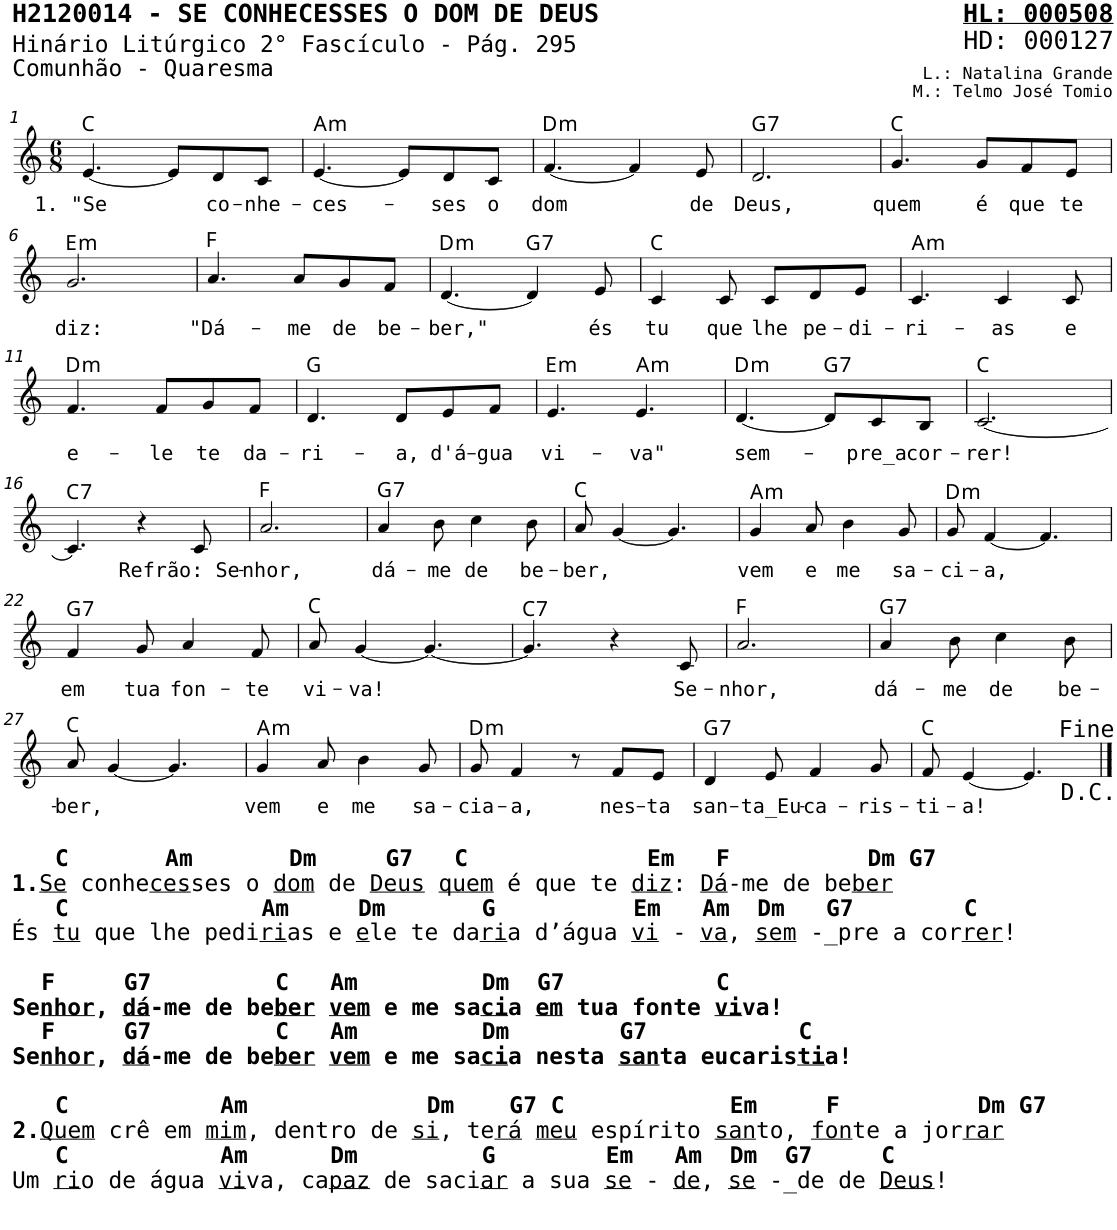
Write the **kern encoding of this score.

**kern	**text	**harte
*part1	*part1	*part1
*staff1	*staff1	*
*I"Voz	*	*
*I'V	*	*
*stria5	*	*
*clefG2	*	*
*k[]	*	*
*M6/8	*	*
=1	=1	=1
!	!LO:LY:b	!
[4.e/	1. "Se	C:maj
8e/L]	.	.
!	!LO:LY:b	!
8d/	co-	.
!	!LO:LY:b	!
8c/J	-nhe-	.
=2	=2	=2
!	!LO:LY:b	!LO:H:kt=m
[4.e/	-ces-	A:min
8e/L]	.	.
!	!LO:LY:b	!
8d/	-ses	.
!	!LO:LY:b	!
8c/J	o	.
=3	=3	=3
!	!LO:LY:b	!LO:H:kt=m
[4.f/	dom	D:min
4f/]	.	.
!	!LO:LY:b	!
8e/	de	.
=4	=4	=4
!	!LO:LY:b	!LO:H:kt=7
2.d/	Deus,	G:7
=5	=5	=5
!	!LO:LY:b	!
4.g/	quem	C:maj
!	!LO:LY:b	!
8g/L	é	.
!	!LO:LY:b	!
8f/	que	.
!	!LO:LY:b	!
8e/J	te	.
!!LO:LB:g=z
=6	=6	=6
!	!LO:LY:b	!LO:H:kt=m
2.g/	diz:	E:min
=7	=7	=7
!	!LO:LY:b	!
4.a/	"Dá-	F:maj
!	!LO:LY:b	!
8a/L	-me	.
!	!LO:LY:b	!
8g/	de	.
!	!LO:LY:b	!
8f/J	be-	.
=8	=8	=8
!	!LO:LY:b	!LO:H:kt=m
[4.d/	-ber,"	D:min
!	!	!LO:H:kt=7
4d/]	.	G:7
!	!LO:LY:b	!
8e/	és	.
=9	=9	=9
!	!LO:LY:b	!
4c/	tu	C:maj
!	!LO:LY:b	!
8c/	que	.
!	!LO:LY:b	!
8c/L	lhe	.
!	!LO:LY:b	!
8d/	pe-	.
!	!LO:LY:b	!
8e/J	-di-	.
=10	=10	=10
!	!LO:LY:b	!LO:H:kt=m
4.c/	-ri-	A:min
!	!LO:LY:b	!
4c/	-as	.
!	!LO:LY:b	!
8c/	e	.
!!LO:LB:g=z
=11	=11	=11
!	!LO:LY:b	!LO:H:kt=m
4.f/	e-	D:min
!	!LO:LY:b	!
8f/L	-le	.
!	!LO:LY:b	!
8g/	te	.
!	!LO:LY:b	!
8f/J	da-	.
=12	=12	=12
!	!LO:LY:b	!
4.d/	-ri-	G:maj
!	!LO:LY:b	!
8d/L	-a,	.
!	!LO:LY:b	!
8e/	d'á-	.
!	!LO:LY:b	!
8f/J	-gua	.
=13	=13	=13
!	!LO:LY:b	!LO:H:kt=m
4.e/	vi-	E:min
!	!LO:LY:b	!LO:H:kt=m
4.e/	-va"	A:min
=14	=14	=14
!	!LO:LY:b	!LO:H:kt=m
[4.d/	sem-	D:min
!	!	!LO:H:kt=7
8d/L]	.	G:7
!	!LO:LY:b	!
8c/	-pre_a	.
!	!LO:LY:b	!
8B/J	cor-	.
=15	=15	=15
!	!LO:LY:b	!
[2.c/	-rer!	C:maj
!!LO:LB:g=z
=16	=16	=16
!	!	!LO:H:kt=7
4.c/]	.	C:7
4r	.	.
!	!LO:LY:b	!
8c/	Refrão: Se-	.
=17	=17	=17
!	!LO:LY:b	!
2.a/	-nhor,	F:maj
=18	=18	=18
!	!LO:LY:b	!LO:H:kt=7
4a/	dá-	G:7
!	!LO:LY:b	!
8b\	-me	.
!	!LO:LY:b	!
4cc\	de	.
!	!LO:LY:b	!
8b\	be-	.
=19	=19	=19
!	!LO:LY:b	!
8a/	-ber,	C:maj
[4g/	.	.
4.g/]	.	.
=20	=20	=20
!	!LO:LY:b	!LO:H:kt=m
4g/	vem	A:min
!	!LO:LY:b	!
8a/	e	.
!	!LO:LY:b	!
4b\	me	.
!	!LO:LY:b	!
8g/	sa-	.
=21	=21	=21
!	!LO:LY:b	!LO:H:kt=m
8g/	-ci-	D:min
!	!LO:LY:b	!
[4f/	-a,	.
4.f/]	.	.
!!LO:LB:g=z
=22	=22	=22
!	!LO:LY:b	!LO:H:kt=7
4f/	em	G:7
!	!LO:LY:b	!
8g/	tua	.
!	!LO:LY:b	!
4a/	fon-	.
!	!LO:LY:b	!
8f/	-te	.
=23	=23	=23
!	!LO:LY:b	!
8a/	vi-	C:maj
!	!LO:LY:b	!
[4g/	-va!	.
4.g/_	.	.
=24	=24	=24
!	!	!LO:H:kt=7
4.g/]	.	C:7
4r	.	.
!	!LO:LY:b	!
8c/	Se-	.
=25	=25	=25
!	!LO:LY:b	!
2.a/	-nhor,	F:maj
=26	=26	=26
!	!LO:LY:b	!LO:H:kt=7
4a/	dá-	G:7
!	!LO:LY:b	!
8b\	-me	.
!	!LO:LY:b	!
4cc\	de	.
!	!LO:LY:b	!
8b\	be-	.
!!LO:LB:g=z
=27	=27	=27
!LO:TX:b:B:t=C       Am       Dm     G7   C             Em   F          Dm G7	!	!
!LO:TX:b:t=1.	!	!
!LO:TX:b:t=Se	!	!
!LO:TX:b:t=conhe	!	!
!LO:TX:b:t=ces	!	!
!LO:TX:b:t=ses o	!	!
!LO:TX:b:t=dom	!	!
!LO:TX:b:t=de	!	!
!LO:TX:b:t=Deus	!	!
!LO:TX:b:t=quem	!	!
!LO:TX:b:t=é que te	!	!
!LO:TX:b:t=diz	!	!
!LO:TX:b:t=&colon;	!	!
!LO:TX:b:t=Dá	!	!
!LO:TX:b:t=-me de be	!	!
!LO:TX:b:t=ber	!	!
!LO:TX:b:B:t=C              Am     Dm       G          Em   Am  Dm   G7        C	!	!
!LO:TX:b:t=És	!	!
!LO:TX:b:t=tu	!	!
!LO:TX:b:t=que lhe pedi	!	!
!LO:TX:b:t=ri	!	!
!LO:TX:b:t=as e	!	!
!LO:TX:b:t=e	!	!
!LO:TX:b:t=le te da	!	!
!LO:TX:b:t=ri	!	!
!LO:TX:b:t=a d’água	!	!
!LO:TX:b:t=vi	!	!
!LO:TX:b:t=-	!	!
!LO:TX:b:t=va	!	!
!LO:TX:b:t=,	!	!
!LO:TX:b:t=sem	!	!
!LO:TX:b:t=-_pre a cor	!	!
!LO:TX:b:t=rer	!	!
!LO:TX:b:t=!	!	!
!LO:TX:b:B:t=F     G7         C   Am         Dm  G7           C	!	!
!LO:TX:b:t=Se	!	!
!LO:TX:b:t=nhor	!	!
!LO:TX:b:t=,	!	!
!LO:TX:b:t=dá	!	!
!LO:TX:b:t=-me de be	!	!
!LO:TX:b:t=ber	!	!
!LO:TX:b:t=vem	!	!
!LO:TX:b:t=e me sa	!	!
!LO:TX:b:t=ci	!	!
!LO:TX:b:t=a	!	!
!LO:TX:b:t=em	!	!
!LO:TX:b:t=tua fonte	!	!
!LO:TX:b:t=vi	!	!
!LO:TX:b:t=va!	!	!
!LO:TX:b:t=F     G7         C   Am         Dm        G7           C	!	!
!LO:TX:b:t=Se	!	!
!LO:TX:b:t=nhor	!	!
!LO:TX:b:t=,	!	!
!LO:TX:b:t=dá	!	!
!LO:TX:b:t=-me de be	!	!
!LO:TX:b:t=ber	!	!
!LO:TX:b:t=vem	!	!
!LO:TX:b:t=e me sa	!	!
!LO:TX:b:t=ci	!	!
!LO:TX:b:t=a nesta	!	!
!LO:TX:b:t=san	!	!
!LO:TX:b:t=ta eucaris	!	!
!LO:TX:b:t=ti	!	!
!LO:TX:b:t=a!	!	!
!LO:TX:b:t=C           Am             Dm    G7 C            Em     F          Dm G7	!	!
!LO:TX:b:t=2.	!	!
!LO:TX:b:t=Quem	!	!
!LO:TX:b:t=crê em	!	!
!LO:TX:b:t=mim	!	!
!LO:TX:b:t=, dentro de	!	!
!LO:TX:b:t=si	!	!
!LO:TX:b:t=, te	!	!
!LO:TX:b:t=rá	!	!
!LO:TX:b:t=meu	!	!
!LO:TX:b:t=espírito	!	!
!LO:TX:b:t=san	!	!
!LO:TX:b:t=to,	!	!
!LO:TX:b:t=fon	!	!
!LO:TX:b:t=te a jor	!	!
!LO:TX:b:t=rar	!	!
!LO:TX:b:B:t=C           Am      Dm         G        Em   Am  Dm  G7     C	!	!
!LO:TX:b:t=Um	!	!
!LO:TX:b:t=ri	!	!
!LO:TX:b:t=o de água	!	!
!LO:TX:b:t=vi	!	!
!LO:TX:b:t=va, ca	!	!
!LO:TX:b:t=paz	!	!
!LO:TX:b:t=de saci	!	!
!LO:TX:b:t=ar	!	!
!LO:TX:b:t=a sua	!	!
!LO:TX:b:t=se	!	!
!LO:TX:b:t=-	!	!
!LO:TX:b:t=de	!	!
!LO:TX:b:t=,	!	!
!LO:TX:b:t=se	!	!
!LO:TX:b:t=-_de de	!	!
!LO:TX:b:t=Deus	!	!
!LO:TX:b:t=!	!	!
!	!LO:LY:b	!
8a/	-ber,	C:maj
[4g/	.	.
4.g/]	.	.
=28	=28	=28
!	!LO:LY:b	!LO:H:kt=m
4g/	vem	A:min
!	!LO:LY:b	!
8a/	e	.
!	!LO:LY:b	!
4b\	me	.
!	!LO:LY:b	!
8g/	sa-	.
=29	=29	=29
!	!LO:LY:b	!LO:H:kt=m
8g/	-cia-	D:min
!	!LO:LY:b	!
4f/	-a,	.
8r	.	.
!	!LO:LY:b	!
8f/L	nes-	.
!	!LO:LY:b	!
8e/J	-ta	.
=30	=30	=30
!	!LO:LY:b	!LO:H:kt=7
4d/	san-	G:7
!	!LO:LY:b	!
8e/	-ta_Eu-	.
!	!LO:LY:b	!
4f/	-ca-	.
!	!LO:LY:b	!
8g/	-ris-	.
=31	=31	=31
!	!LO:LY:b	!
8f/	-ti-	C:maj
!	!LO:LY:b	!
[4e/	-a!	.
4.e/]	.	.
==	==	==
*-	*-	*-
